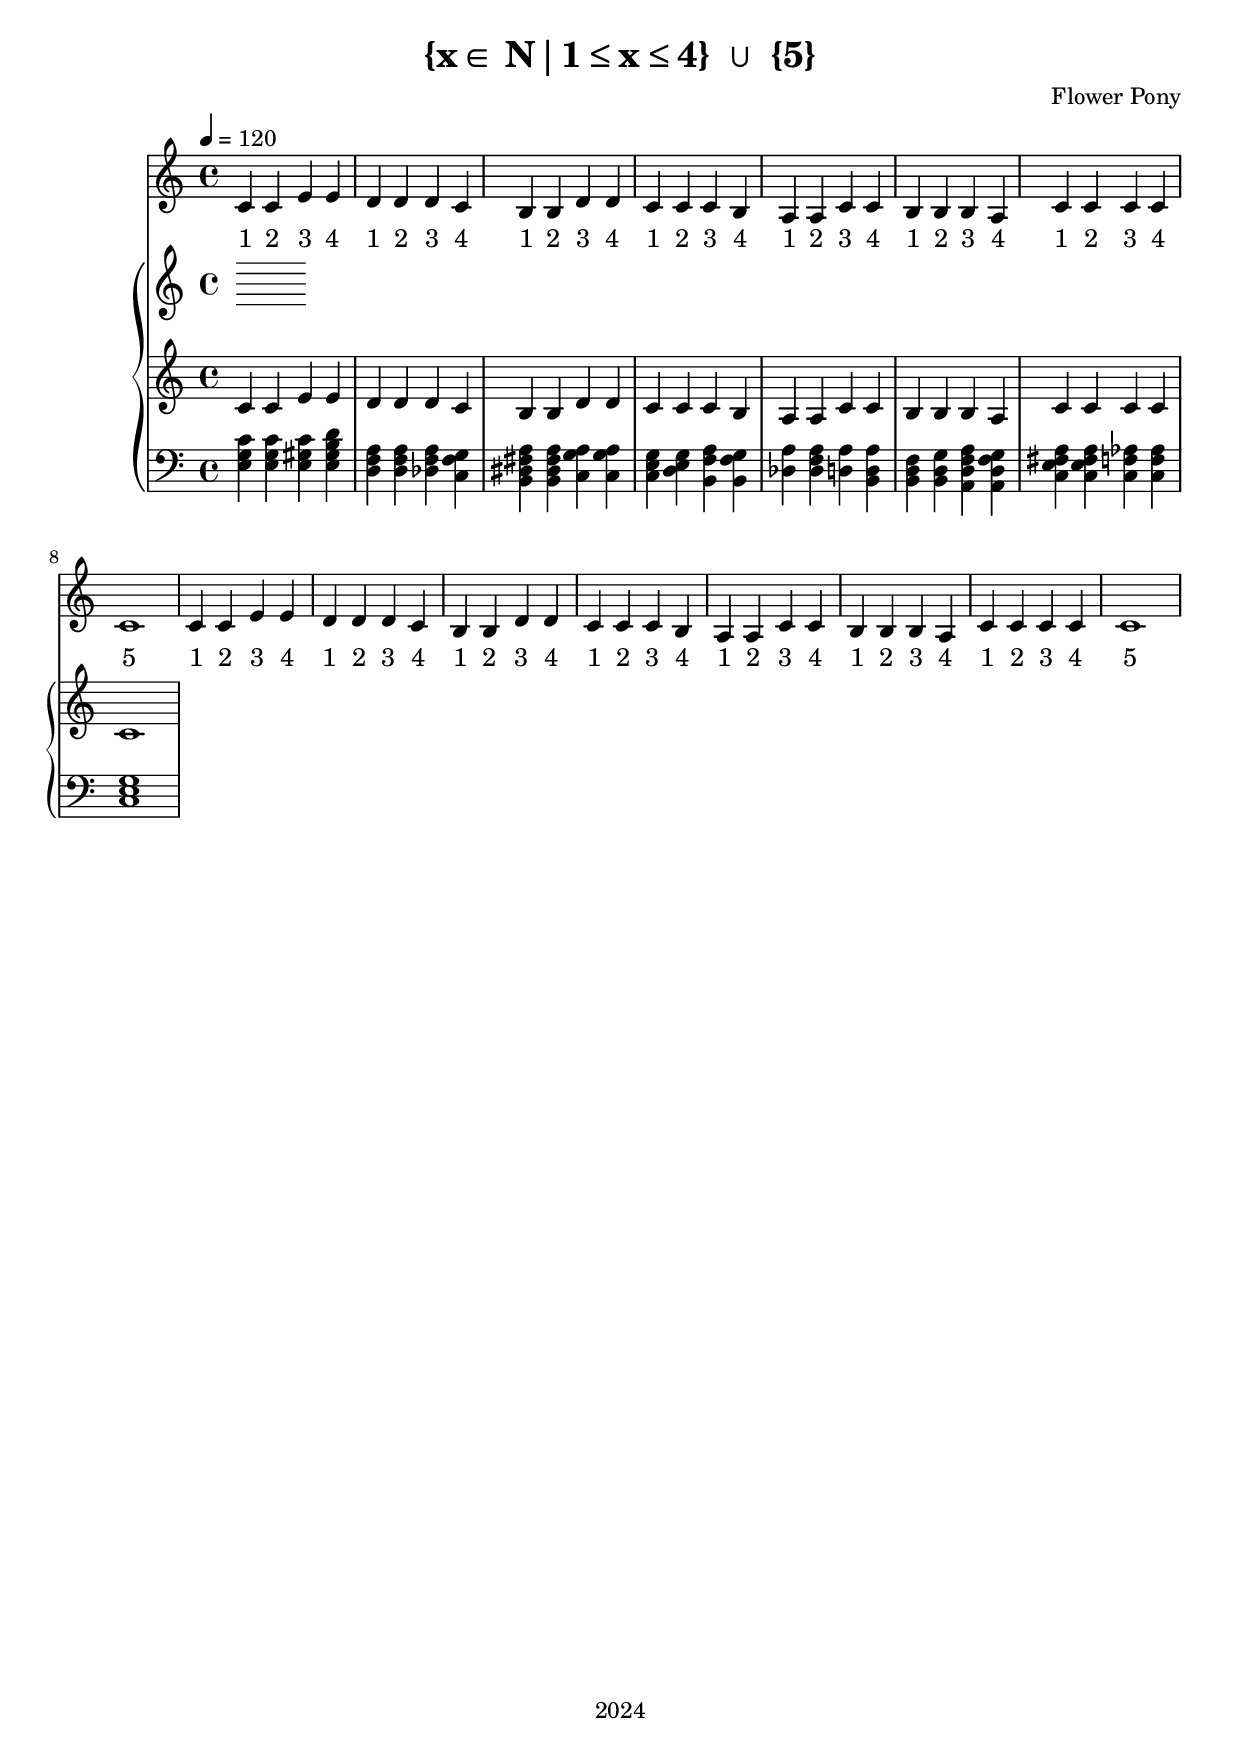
\version "2.21.0"

\header {
 date = "2024"
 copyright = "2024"
 title = "{x∈ N∣1≤x≤4} ∪ {5}"
 composer = "Flower Pony"
}

lyricsPattern =  \lyricmode {
  "1"4 "2"4 "3"4 "4"4
}

lyricsSection = \lyricmode { \lyricsPattern  
                                \lyricsPattern 
                                \lyricsPattern 
                                \lyricsPattern 
                                \lyricsPattern
                                \lyricsPattern
                                \lyricsPattern
                                "5"1  } 

melodyPattern = { c'4 c'4 e'4 e'4 
                  d'4 d'4 d'4 c'4 
                                          b4  b4  d'4 d'4 
                                          c'4 c'4 c'4 b4 
                                          a4  a4  c'4 c'4 
                                          b4  b4  b4  a4
                                          c'4  c'4  c'4  c'4
                                          c'1 }


\book {
  \score {
  <<
    \new Staff = "singer" <<
      \new Voice = "vocal" { \time 4/4  \melodyPattern
                                        \melodyPattern }
      \addlyrics { \time 4/4 

                    \lyricsSection
                    \lyricsSection }
                            
    >>
\new PianoStaff = "piano" <<
      \set Staff.midiInstrument = "glockenspiel"
      \new Staff = "upper" {
        \tempo 4 = 120 % This sets the quarter note (crotchet) to 120 BPM
        \clef treble 
        \time 4/4 


                                        { c'4 c'4 e'4 e'4 
                                          d'4 d'4 d'4 c'4 
                                          b4  b4  d'4 d'4 
                                          c'4 c'4 c'4 b4 
                                          a4  a4  c'4 c'4 
                                          b4  b4  b4  a4
                                          c'4  c'4  c'4  c'4
                                          c'1}
      }
      \new Staff = "lower" { 
        \clef bass 
        \time 4/4 { 
          <e g c'>4 <e g c'>4 <e gis c'>4 <e gis b d'>4
          <d f a>4 <d f a>4  <des f a>4 <c f g>4
          <b, dis fis a>4 <b, dis fis a>4 <c g a>4 <c g a>4
          <c e g>4 <d e g>4 <b, f a>4 <b, f g>4 
          <a des>4 <a f des>4 <a d>4 <b, a d>4 
          <b, d f>4 <b, d g>4 <a, d f a>4 <a, d f g>4
          <c e fis a>4 <c e fis a>4 <c f aes>4 <c f aes>4
          <c e g>1} 
      }
    >>


  >>
  \layout { }
  \midi { }
  }
}
